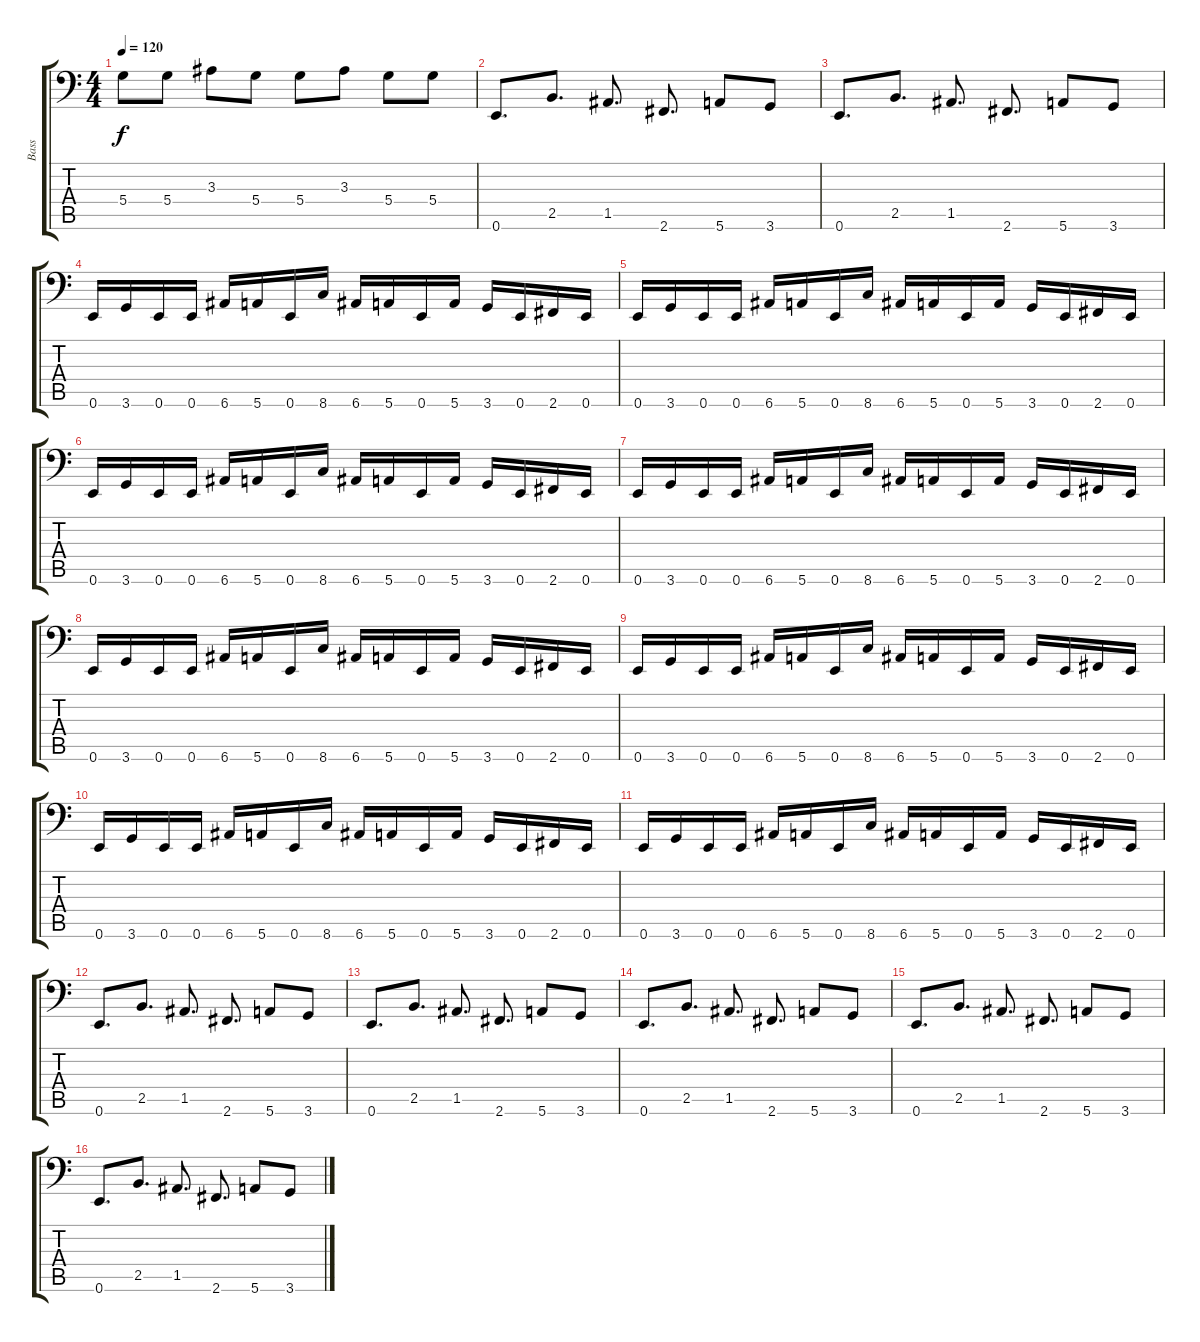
\track ("Bass" "Bass") {instrument electricbassfinger}
\staff {score tabs}
\tuning (E3 B2 G2 D2 A1 E1) {hide}
\ts (4 4)
\tempo 120
\clef f4
\ks c
5.4.8{dy f} 5.4.8 3.3.8 5.4.8 5.4.8 3.3.8 5.4.8 5.4.8 |
0.6.8{d} 2.5.8{d} 1.5.8{d} 2.6.8{d} 5.6.8 3.6.8 |
0.6.8{d} 2.5.8{d} 1.5.8{d} 2.6.8{d} 5.6.8 3.6.8 |
0.6.16 3.6.16 0.6.16 0.6.16 6.6.16 5.6.16 0.6.16 8.6.16 6.6.16 5.6.16 0.6.16 5.6.16 3.6.16 0.6.16 2.6.16 0.6.16 |
0.6.16 3.6.16 0.6.16 0.6.16 6.6.16 5.6.16 0.6.16 8.6.16 6.6.16 5.6.16 0.6.16 5.6.16 3.6.16 0.6.16 2.6.16 0.6.16 |
0.6.16 3.6.16 0.6.16 0.6.16 6.6.16 5.6.16 0.6.16 8.6.16 6.6.16 5.6.16 0.6.16 5.6.16 3.6.16 0.6.16 2.6.16 0.6.16 |
0.6.16 3.6.16 0.6.16 0.6.16 6.6.16 5.6.16 0.6.16 8.6.16 6.6.16 5.6.16 0.6.16 5.6.16 3.6.16 0.6.16 2.6.16 0.6.16 |
0.6.16 3.6.16 0.6.16 0.6.16 6.6.16 5.6.16 0.6.16 8.6.16 6.6.16 5.6.16 0.6.16 5.6.16 3.6.16 0.6.16 2.6.16 0.6.16 |
0.6.16 3.6.16 0.6.16 0.6.16 6.6.16 5.6.16 0.6.16 8.6.16 6.6.16 5.6.16 0.6.16 5.6.16 3.6.16 0.6.16 2.6.16 0.6.16 |
0.6.16 3.6.16 0.6.16 0.6.16 6.6.16 5.6.16 0.6.16 8.6.16 6.6.16 5.6.16 0.6.16 5.6.16 3.6.16 0.6.16 2.6.16 0.6.16 |
0.6.16 3.6.16 0.6.16 0.6.16 6.6.16 5.6.16 0.6.16 8.6.16 6.6.16 5.6.16 0.6.16 5.6.16 3.6.16 0.6.16 2.6.16 0.6.16 |
0.6.8{d} 2.5.8{d} 1.5.8{d} 2.6.8{d} 5.6.8 3.6.8 |
0.6.8{d} 2.5.8{d} 1.5.8{d} 2.6.8{d} 5.6.8 3.6.8 |
0.6.8{d} 2.5.8{d} 1.5.8{d} 2.6.8{d} 5.6.8 3.6.8 |
0.6.8{d} 2.5.8{d} 1.5.8{d} 2.6.8{d} 5.6.8 3.6.8 |
0.6.8{d} 2.5.8{d} 1.5.8{d} 2.6.8{d} 5.6.8 3.6.8
